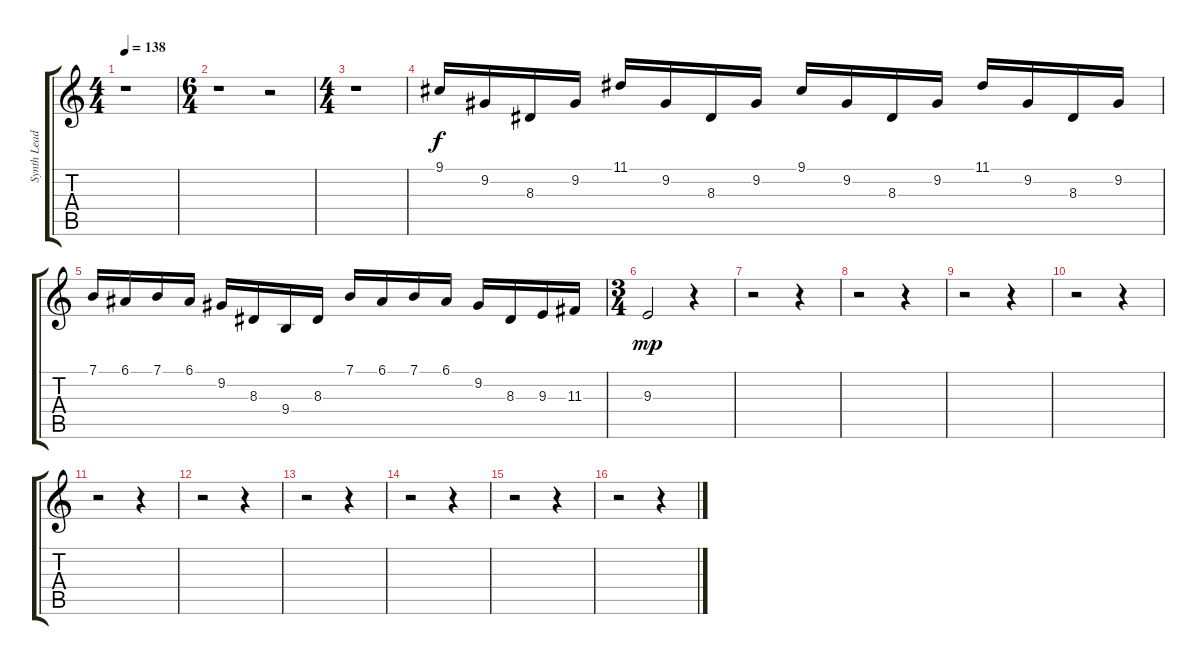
\track ("Synth Lead" "Synth Lead") {instrument lead1square}
\staff {score tabs}
\tuning (E4 B3 G3 D3 A2 E2) {hide}
\ts (4 4)
\tempo 138
\clef g2
\ks c
r.1{dy mp} |
\ts (6 4)
r.1 r.2 |
\ts (4 4)
r.1 |
9.1.16{dy f volume 13 balance 14} 9.2.16 8.3.16 9.2.16 11.1.16 9.2.16 8.3.16 9.2.16 9.1.16 9.2.16 8.3.16 9.2.16 11.1.16 9.2.16 8.3.16 9.2.16 |
7.1.16 6.1.16 7.1.16 6.1.16 9.2.16 8.3.16 9.4.16 8.3.16 7.1.16 6.1.16 7.1.16 6.1.16 9.2.16 8.3.16 9.3.16 11.3.16 |
\ts (3 4)
9.3.2{dy mp} r.4 |
r.2 r.4 |
r.2 r.4 |
r.2 r.4 |
r.2 r.4 |
r.2 r.4 |
r.2 r.4 |
r.2 r.4 |
r.2 r.4 |
r.2 r.4 |
r.2 r.4
